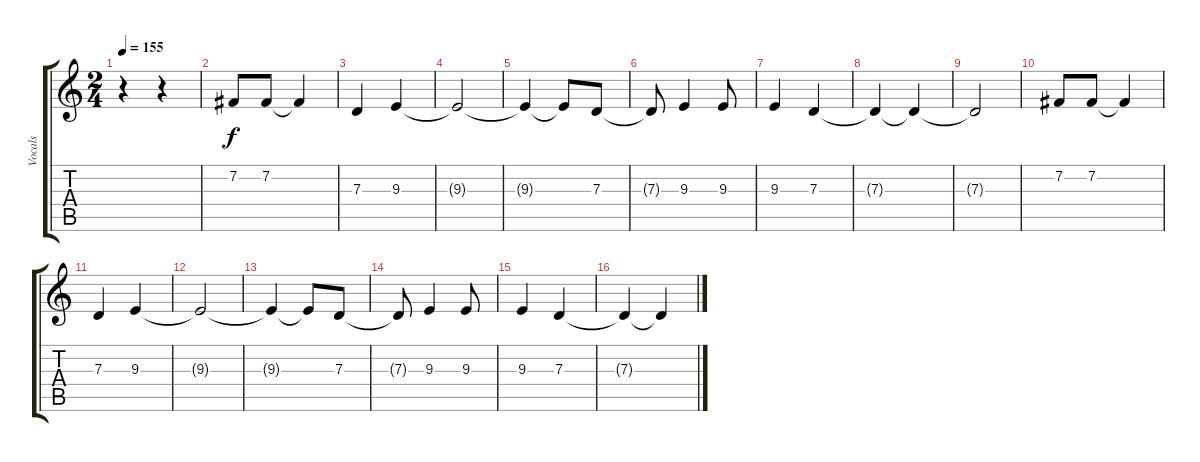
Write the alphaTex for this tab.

\track ("Vocals" "Vocals") {instrument altosax}
\staff {score tabs}
\tuning (E4 B3 G3 D3 A2 E2) {hide}
\ts (2 4)
\tempo 155
\clef g2
\ks c
r.4{dy f} r.4 |
7.2.8 7.2.8 7.2{t}.4 |
7.3.4 9.3.4 |
9.3{t}.2 |
9.3{t}.4 9.3{t}.8 7.3.8 |
7.3{t}.8 9.3.4 9.3.8 |
9.3.4 7.3.4 |
7.3{t}.4 7.3{t}.4 |
7.3{t}.2 |
7.2.8 7.2.8 7.2{t}.4 |
7.3.4 9.3.4 |
9.3{t}.2 |
9.3{t}.4 9.3{t}.8 7.3.8 |
7.3{t}.8 9.3.4 9.3.8 |
9.3.4 7.3.4 |
7.3{t}.4 7.3{t}.4
